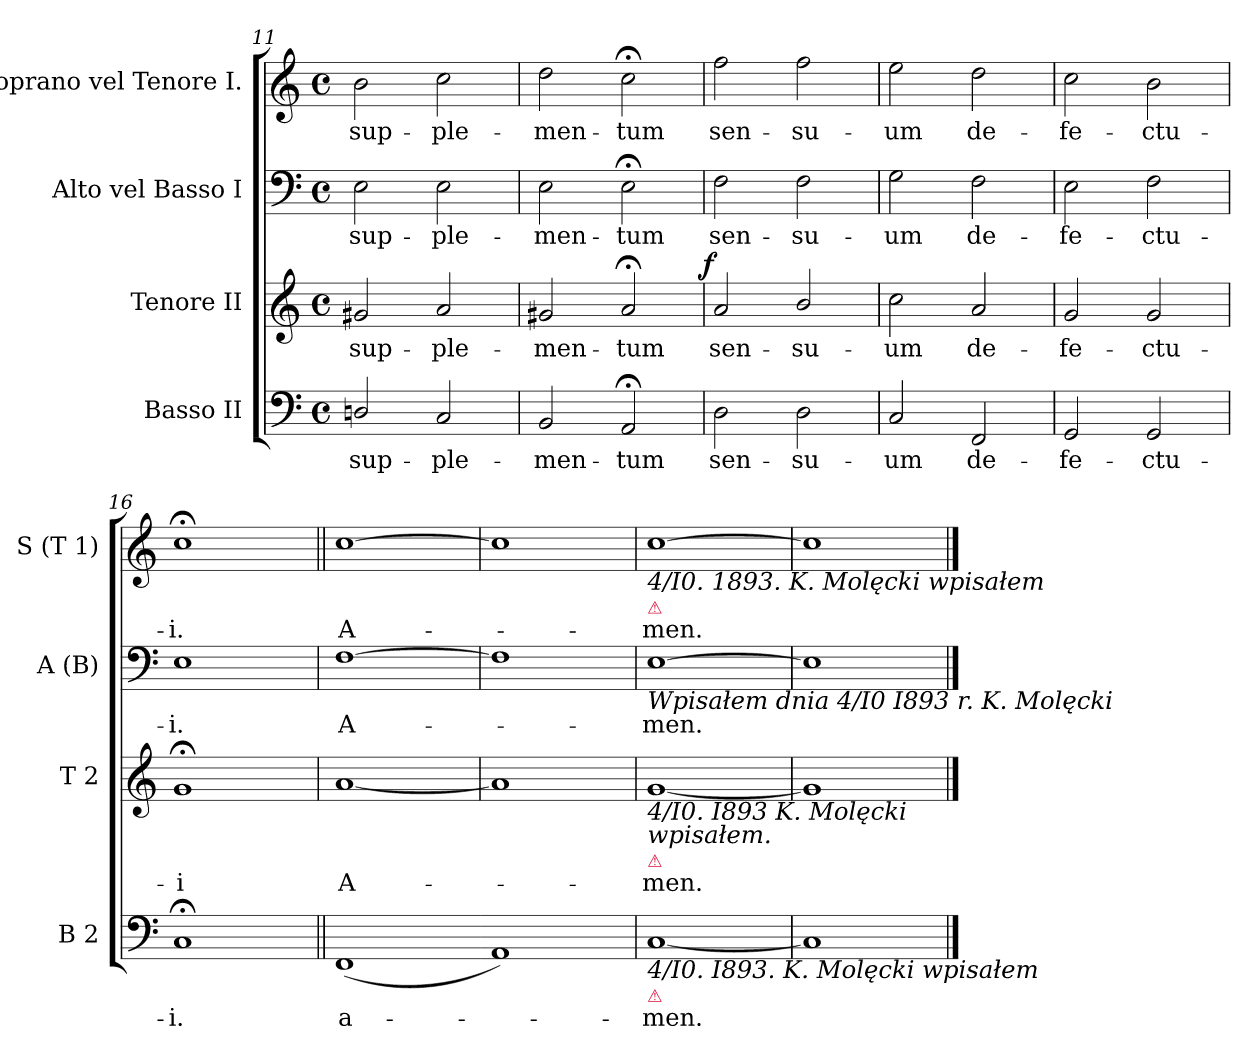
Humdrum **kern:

**kern	**text	**kern	**text	**dynam	**kern	**text	**kern	**text
*part4	*part4	*part3	*part3	*part3	*part2	*part2	*part1	*part1
*staff4	*staff4	*staff3	*staff3	*staff3	*staff2	*staff2	*staff1	*staff1
*I"Basso II	*	*I"Tenore II	*	*	*I"Alto vel Basso I	*	*I"Soprano vel Tenore I.	*
*I'B 2	*	*I'T 2	*	*	*I'A (B)	*	*I'S (T 1)	*
*clefF4	*	*clefG2	*	*	*clefF4	*	*clefG2	*
*k[]	*	*k[]	*	*	*k[]	*	*k[]	*
*M4/4	*	*M4/4	*	*	*M4/4	*	*M4/4	*
*met(c)	*	*met(c)	*	*	*met(c)	*	*met(c)	*
=11	=11	=11	=11	=11	=11	=11	=11	=11
2Dn/	sup-	2g#X/	sup-	.	2E\	sup-	2b\	sup-
2C/	-ple-	2a/	-ple-	.	2E\	-ple-	2cc\	-ple-
=12	=12	=12	=12	=12	=12	=12	=12	=12
2BB/	-men-	2g#X/	-men-	.	2E\	-men-	2dd\	-men-
2AA;</	-tum	2a;</	-tum	.	2E;<\	-tum	2cc;<\	-tum
=13	=13	=13	=13	=13	=13	=13	=13	=13
!	!	!	!	!LO:DY:a:rj	!	!	!	!
2D\	sen-	2a/	sen-	f	2F\	sen-	2ff\	sen-
2D\	-su-	2b/	-su-	.	2F\	-su-	2ff\	-su-
=14	=14	=14	=14	=14	=14	=14	=14	=14
2C/	-um	2cc\	-um	.	2G\	-um	2ee\	-um
2FF/	de-	2a/	de-	.	2F\	de-	2dd\	de-
=15	=15	=15	=15	=15	=15	=15	=15	=15
2GG/	-fe-	2g/	-fe-	.	2E\	-fe-	2cc\	-fe-
2GG/	-ctu-	2g/	-ctu-	.	2F\	-ctu-	2b\	-ctu-
=16	=16	=16	=16	=16	=16	=16	=16	=16
1C;<	-i.	1g;<	-i	.	1E	-i.	1cc;<	-i.
=17||	=17||	=17	=17||	=17||	=17	=17||	=17||	=17||
(>1FF	a-	[1a	A-	.	[1F	A-	[1cc	A-
=18-	=18	=18	=18	=18	=18	=18	=18	=18
1AA)	.	1a]	.	.	1F]	.	1cc]	.
=19	=19	=19	=19	=19	=19	=19	=19	=19
!	!	!	!	!	!	!	!LO:TX:b:i:t=4/I0. 1893. K. Molęcki wpisałem	!
!	!	!	!	!	!	!	!LO:TX:b:color=crimson:t=⚠	!
!	!	!	!	!	!LO:TX:b:i:t=Wpisałem dnia 4/I0 I893 r. K. Molęcki	!	!	!
!	!	!LO:TX:b:i:t=4/I0. I893 K. Molęcki\nwpisałem.	!	!	!	!	!	!
!	!	!LO:TX:b:color=crimson:t=⚠	!	!	!	!	!	!
!LO:TX:b:i:t=4/I0. I893. K. Molęcki wpisałem	!	!	!	!	!	!	!	!
!LO:TX:b:color=crimson:t=⚠	!	!	!	!	!	!	!	!
[1C	-men.	[1g	-men.	.	[1E	-men.	[1cc	-men.
=20	=20	=20	=20	=20	=20	=20	=20	=20
1C]	.	1g]	.	.	1E]	.	1cc]	.
==	==	==	==	==	==	==	==	==
*-	*-	*-	*-	*-	*-	*-	*-	*-
